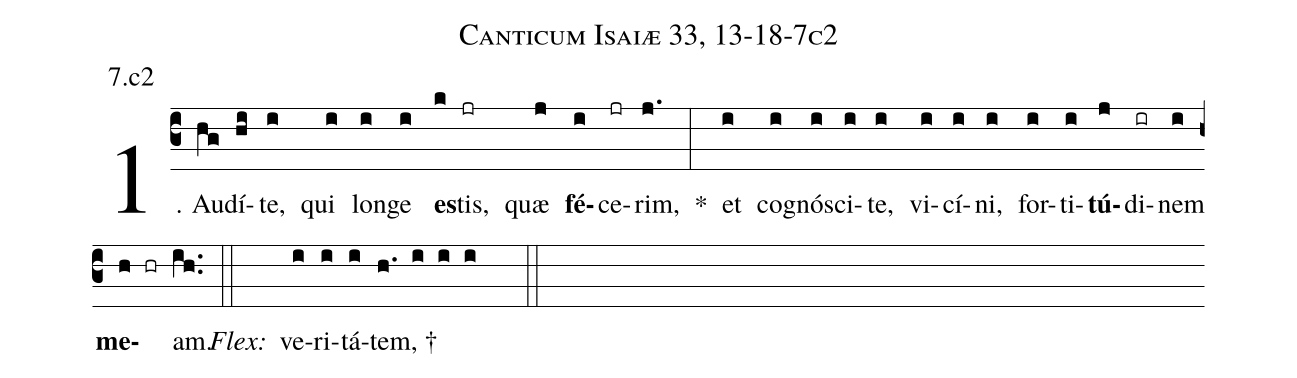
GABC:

name: Canticum Isaiæ 33, 13-18-7c2;
annotation: 7.c2;
%%
(c3)1. Au(hg)dí(hi)te,(i) qui(i) lon(i)ge(i) <b>es</b>(k)tis,(jr) quæ(j) <b>fé</b>(i)ce(jr)rim,(j.) *(:) et(i) co(i)gnó(i)sci(i)te,(i) vi(i)cí(i)ni,(i) for(i)ti(i)<b>tú</b>(j)di(ir)nem(i) <b>me</b>(h hr)am.(ih..) (::)
<i>Flex:</i>()  ve(i)ri(i)tá(i)tem, †(h. i i i  ::)
